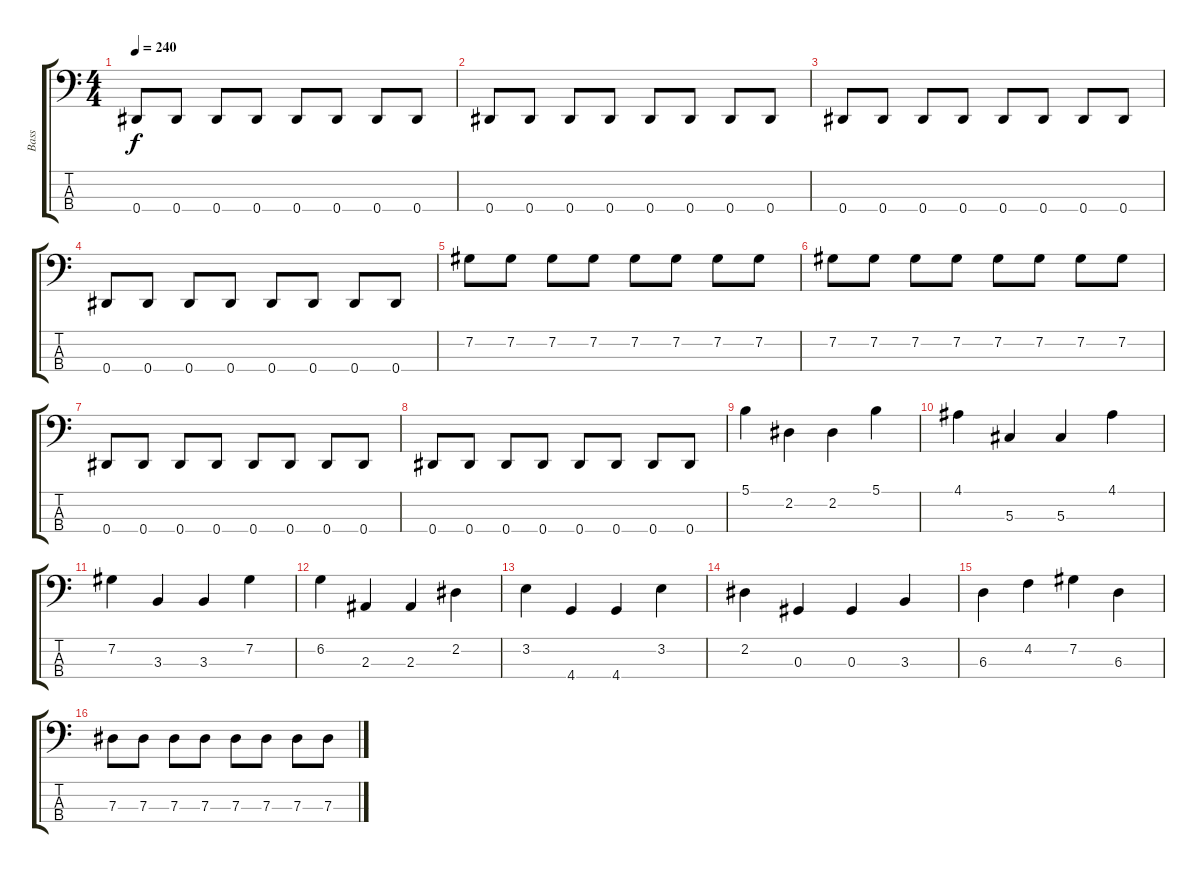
\track ("Bass" "Bass") {instrument electricbassfinger}
\staff {score tabs}
\tuning (Gb2 Db2 Ab1 Eb1) {hide}
\ts (4 4)
\tempo 240
\clef f4
\ks c
0.4.8{dy f} 0.4.8 0.4.8 0.4.8 0.4.8 0.4.8 0.4.8 0.4.8 |
0.4.8 0.4.8 0.4.8 0.4.8 0.4.8 0.4.8 0.4.8 0.4.8 |
0.4.8 0.4.8 0.4.8 0.4.8 0.4.8 0.4.8 0.4.8 0.4.8 |
0.4.8 0.4.8 0.4.8 0.4.8 0.4.8 0.4.8 0.4.8 0.4.8 |
7.2.8 7.2.8 7.2.8 7.2.8 7.2.8 7.2.8 7.2.8 7.2.8 |
7.2.8 7.2.8 7.2.8 7.2.8 7.2.8 7.2.8 7.2.8 7.2.8 |
0.4.8 0.4.8 0.4.8 0.4.8 0.4.8 0.4.8 0.4.8 0.4.8 |
0.4.8 0.4.8 0.4.8 0.4.8 0.4.8 0.4.8 0.4.8 0.4.8 |
5.1.4 2.2.4 2.2.4 5.1.4 |
4.1.4 5.3.4 5.3.4 4.1.4 |
7.2.4 3.3.4 3.3.4 7.2.4 |
6.2.4 2.3.4 2.3.4 2.2.4 |
3.2.4 4.4.4 4.4.4 3.2.4 |
2.2.4 0.3.4 0.3.4 3.3.4 |
6.3.4 4.2.4 7.2.4 6.3.4 |
7.3.8 7.3.8 7.3.8 7.3.8 7.3.8 7.3.8 7.3.8 7.3.8
